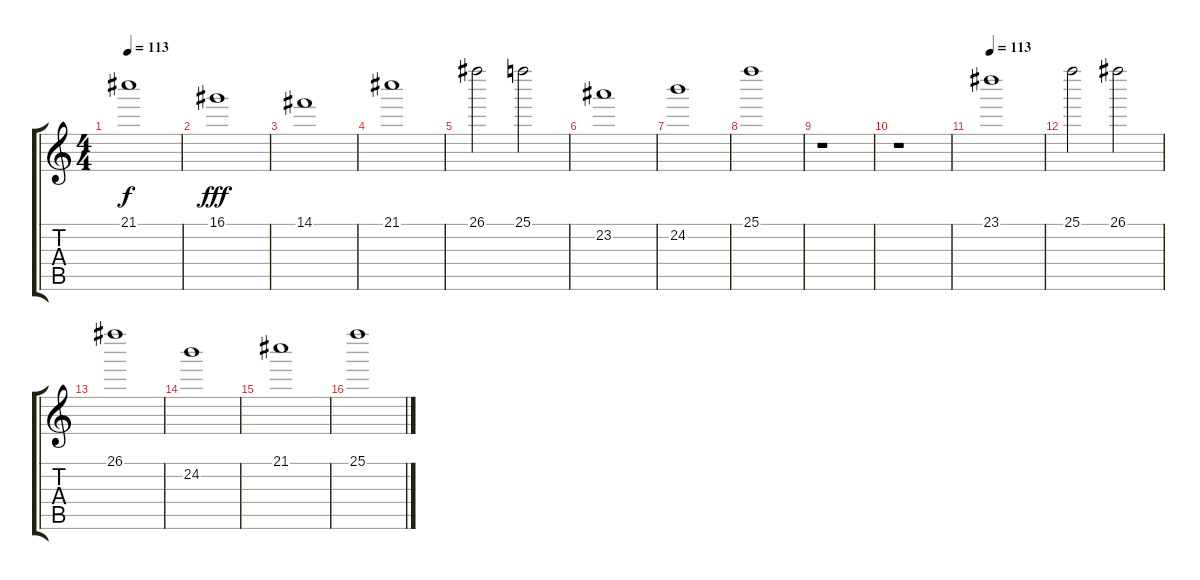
\track "" {instrument electricbassfinger}
\staff {score tabs}
\tuning (E4 B3 G3 D3 A2 E2) {hide}
\ts (4 4)
\tempo 113
\clef g2
\ks c
21.1{t}.1{dy f} |
16.1.1{dy fff} |
14.1.1 |
21.1.1 |
26.1.2 25.1.2 |
23.2.1 |
24.2.1 |
25.1.1 |
r.1 |
r.1 |
\tempo 113
23.1.1 |
25.1.2 26.1.2 |
26.1.1 |
24.2.1 |
21.1.1 |
25.1.1
